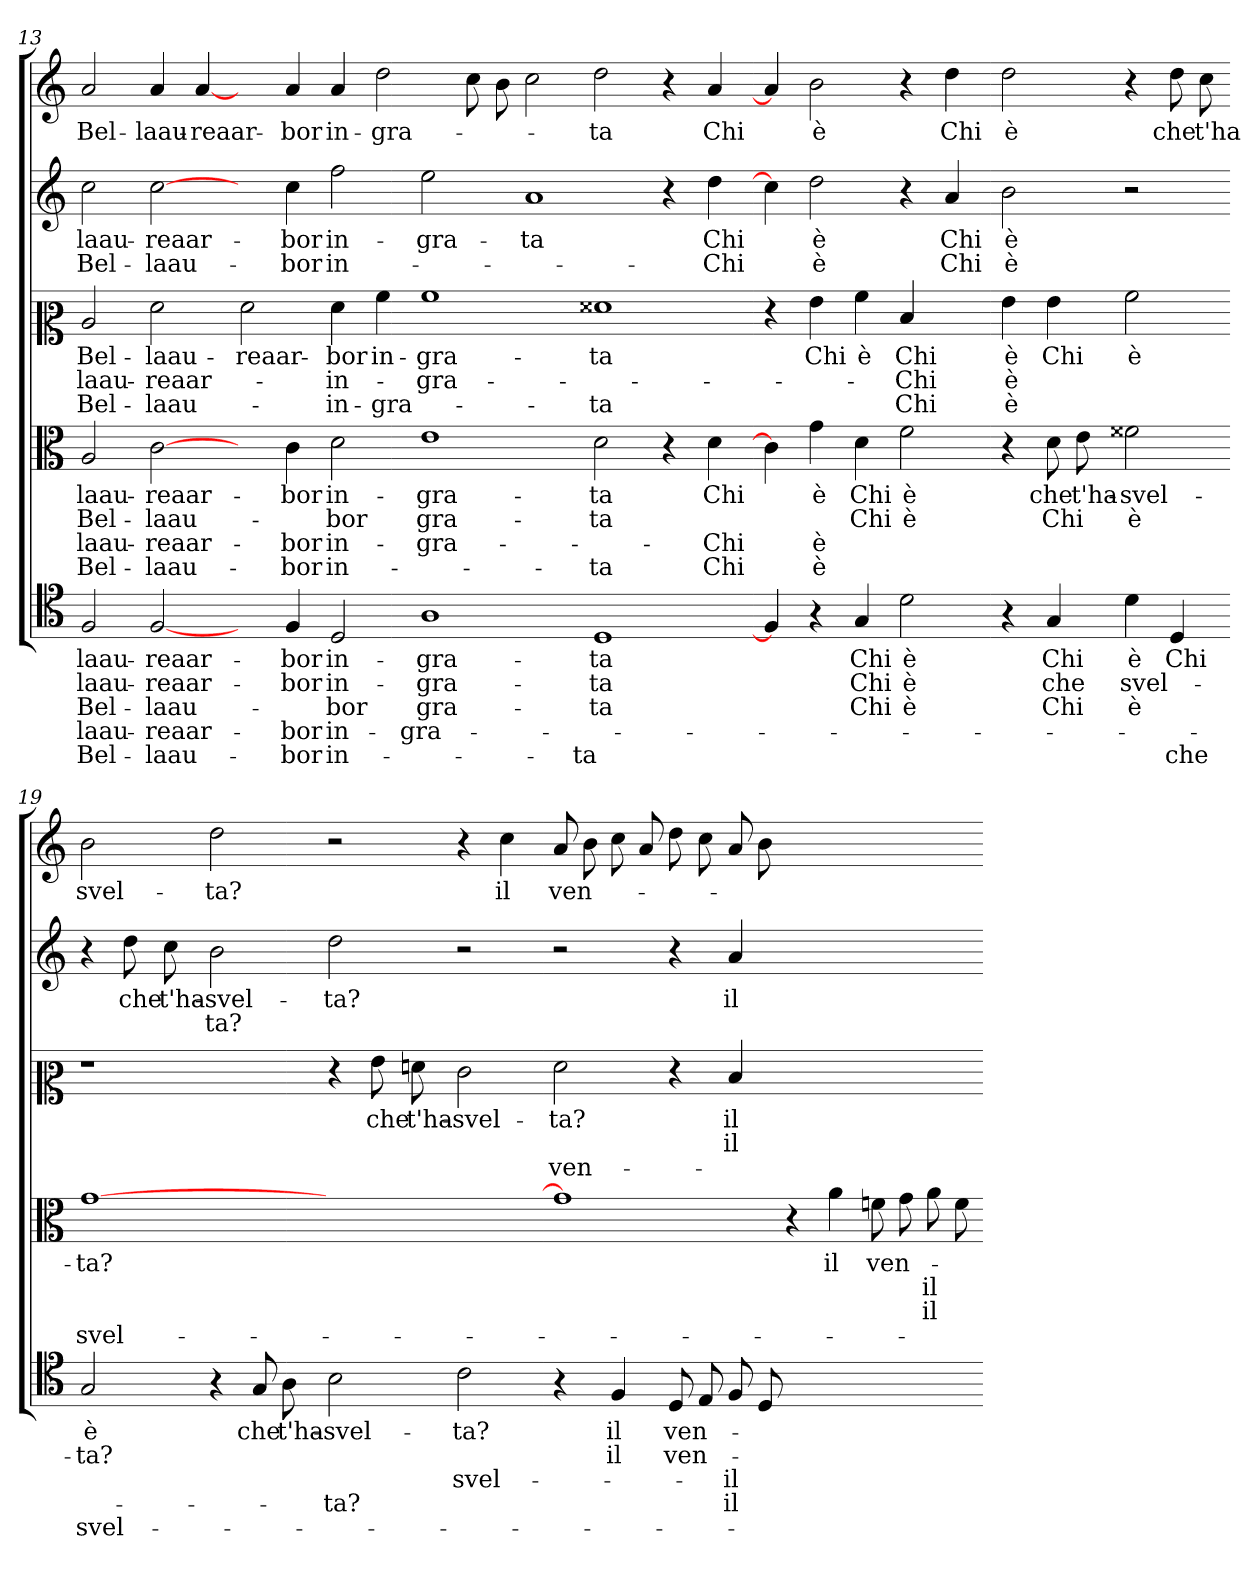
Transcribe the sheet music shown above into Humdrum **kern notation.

**kern	**text	**text	**text	**text	**text	**kern	**text	**text	**text	**text	**kern	**text	**text	**text	**kern	**text	**text	**kern	**text
*part5	*part5	*part5	*part5	*part5	*part5	*part4	*part4	*part4	*part4	*part4	*part3	*part3	*part3	*part3	*part2	*part2	*part2	*part1	*part1
*staff5	*staff5	*staff5	*staff5	*staff5	*staff5	*staff4	*staff4	*staff4	*staff4	*staff4	*staff3	*staff3	*staff3	*staff3	*staff2	*staff2	*staff2	*staff1	*staff1
*clefC4	*	*	*	*	*	*clefC3	*	*	*	*	*clefC2	*	*	*	*clefG2	*	*	*clefG2	*
*k[]	*	*	*	*	*	*k[]	*	*	*	*	*k[]	*	*	*	*k[]	*	*	*k[]	*
=13	=13	=13	=13	=13	=13	=13	=13	=13	=13	=13	=13	=13	=13	=13	=13	=13	=13	=13	=13
2F	laau-	laau-	Bel-	laau-	Bel-	2A	laau-	Bel-	laau-	Bel-	2c	Bel-	laau-	Bel-	2cc	laau-	Bel-	2a	Bel-
[2F	reaar-	reaar-	laau-	reaar-	laau-	[2c	reaar-	laau-	reaar-	laau-	2f	laau-	reaar-	laau-	[2cc	reaar-	laau-	4a	laau-
.	.	.	.	.	.	.	.	.	.	.	.	.	.	.	.	.	.	[4a	reaar-
4ryy	.	.	.	.	.	4ryy	.	.	.	.	2f	reaar-	.	.	4ryy	.	.	4ryy	.
4F	bor	bor	.	bor	bor	4c	bor	.	bor	bor	.	.	.	.	4cc	bor	bor	4a	bor
2D	in-	in-	bor	in-	in-	2d	in-	bor	in-	in-	4f	bor	in-	in-	2ff	in-	in-	4a	in-
.	.	.	.	.	.	.	.	.	.	.	4a	in-	.	gra-	.	.	.	2dd	gra-
1A	gra-	gra-	gra-	gra-	.	1e	gra-	gra-	gra-	.	1a	gra-	gra-	.	2ee	gra-	.	.	.
.	.	.	.	.	.	.	.	.	.	.	.	.	.	.	.	.	.	8cc	.
.	.	.	.	.	.	.	.	.	.	.	.	.	.	.	.	.	.	8b\	.
.	.	.	.	.	.	.	.	.	.	.	.	.	.	.	1a	ta	.	2cc	.
1D	ta	ta	ta	.	ta	2d	ta	ta	.	ta	1f##X	ta	.	ta	.	.	.	2dd	ta
.	.	.	.	.	.	4r	.	.	.	.	.	.	.	.	4r	.	.	4r	.
.	.	.	.	.	.	4d	Chi	.	Chi	Chi	.	.	.	.	4dd	Chi	Chi	4a	Chi
=17-	=17-	=17-	=17-	=17-	=17-	=17-	=17-	=17-	=17-	=17-	=17-	=17-	=17-	=17-	=17-	=17-	=17-	=17-	=17-
4F]	.	.	.	.	.	4c]	.	.	.	.	4r	.	.	.	4cc]	.	.	4a]	.
4r	.	.	.	.	.	4g	è	.	è	è	4g	Chi	.	.	2dd	è	è	2b	è
4G	Chi	Chi	Chi	.	.	4d	Chi	Chi	.	.	4a	è	.	.	.	.	.	.	.
2d	è	è	è	.	.	2f	è	è	.	.	4d	Chi	Chi	Chi	4r	.	.	4r	.
.	.	.	.	.	.	.	.	.	.	.	4ryy	.	.	.	4a	Chi	Chi	4dd	Chi
=18-	=18-	=18-	=18-	=18-	=18-	=18-	=18-	=18-	=18-	=18-	=18-	=18-	=18-	=18-	=18-	=18-	=18-	=18-	=18-
4r	.	.	.	.	.	4r	.	.	.	.	4g	è	è	è	2b	è	è	2dd	è
4G	Chi	che	Chi	.	.	8d	che	Chi	.	.	4g	Chi	.	.	.	.	.	.	.
.	.	.	.	.	.	8e	t'ha-	.	.	.	.	.	.	.	.	.	.	.	.
4d	è	svel-	è	.	.	2f##X	svel-	è	.	.	2a	è	.	.	2r	.	.	4r	.
4D	Chi	.	.	.	che	.	.	.	.	.	.	.	.	.	.	.	.	8dd	che
.	.	.	.	.	.	.	.	.	.	.	.	.	.	.	.	.	.	8cc	t'ha
=19-	=19-	=19-	=19-	=19-	=19-	=19-	=19-	=19-	=19-	=19-	=19-	=19-	=19-	=19-	=19-	=19-	=19-	=19-	=19-
2G	è	ta?	.	.	svel-	[1g	ta?	.	.	svel-	1r	.	.	.	4r	.	.	2b	svel-
.	.	.	.	.	.	.	.	.	.	.	.	.	.	.	8dd	che	.	.	.
.	.	.	.	.	.	.	.	.	.	.	.	.	.	.	8cc	t'ha-	.	.	.
4r	.	.	.	.	.	.	.	.	.	.	.	.	.	.	2b	svel-	ta?	2dd	ta?
8G	che	.	.	.	.	.	.	.	.	.	.	.	.	.	.	.	.	.	.
8A	t'ha-	.	.	.	.	.	.	.	.	.	.	.	.	.	.	.	.	.	.
2B	svel-	.	.	ta?	.	1ryy	.	.	.	.	4r	.	.	.	2dd	ta?	.	2r	.
.	.	.	.	.	.	.	.	.	.	.	8g	che	.	.	.	.	.	.	.
.	.	.	.	.	.	.	.	.	.	.	8f	t'ha-	.	.	.	.	.	.	.
2c	ta?	.	svel-	.	.	.	.	.	.	.	2e	svel-	.	.	2r	.	.	4r	.
.	.	.	.	.	.	.	.	.	.	.	.	.	.	.	.	.	.	4cc	il
=21-	=21-	=21-	=21-	=21-	=21-	=21-	=21-	=21-	=21-	=21-	=21-	=21-	=21-	=21-	=21-	=21-	=21-	=21-	=21-
4r	.	.	.	.	.	1g]	.	.	.	.	2f	ta?	.	ven-	2r	.	.	8a	ven-
.	.	.	.	.	.	.	.	.	.	.	.	.	.	.	.	.	.	8b	.
4F	il	il	.	.	.	.	.	.	.	.	.	.	.	.	.	.	.	8cc	.
.	.	.	.	.	.	.	.	.	.	.	.	.	.	.	.	.	.	8a	.
8D	ven-	ven-	.	.	.	.	.	.	.	.	4r	.	.	.	4r	.	.	8dd	.
8E	.	.	.	.	.	.	.	.	.	.	.	.	.	.	.	.	.	8cc	.
8F	.	.	il	il	.	.	.	.	.	.	4d	il	il	.	4a	il	.	8a	.
8D	.	.	.	.	.	.	.	.	.	.	.	.	.	.	.	.	.	8b	.
1ryy	.	.	.	.	.	4r	.	.	.	.	1ryy	.	.	.	1ryy	.	.	1ryy	.
.	.	.	.	.	.	4a	il	.	.	.	.	.	.	.	.	.	.	.	.
.	.	.	.	.	.	8f	ven-	.	.	.	.	.	.	.	.	.	.	.	.
.	.	.	.	.	.	8g	.	.	.	.	.	.	.	.	.	.	.	.	.
.	.	.	.	.	.	8a	.	il	il	.	.	.	.	.	.	.	.	.	.
.	.	.	.	.	.	8f	.	.	.	.	.	.	.	.	.	.	.	.	.
=-	=-	=-	=-	=-	=-	=-	=-	=-	=-	=-	=-	=-	=-	=-	=-	=-	=-	=-	=-
*-	*-	*-	*-	*-	*-	*-	*-	*-	*-	*-	*-	*-	*-	*-	*-	*-	*-	*-	*-
